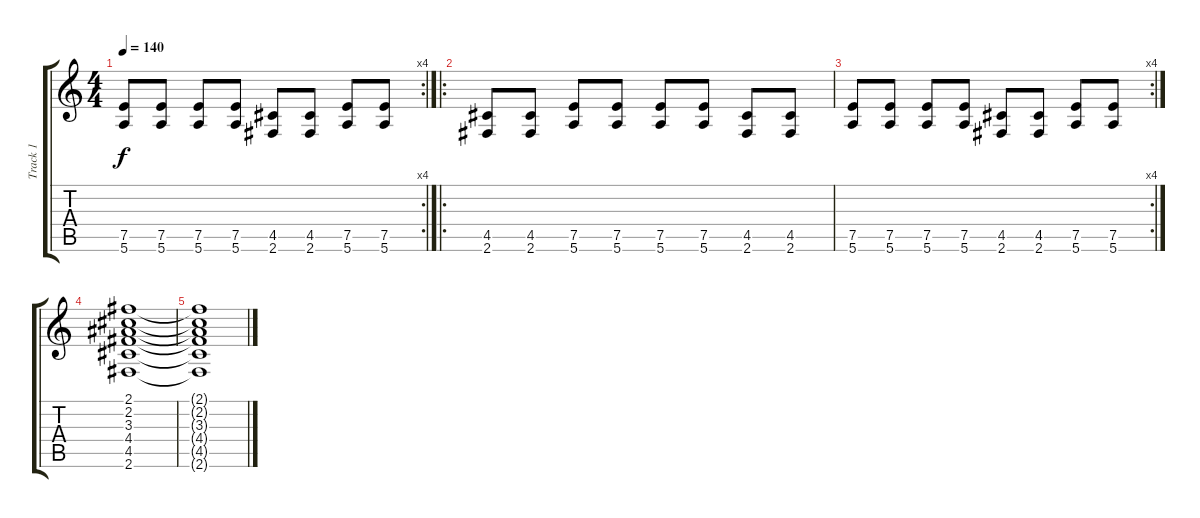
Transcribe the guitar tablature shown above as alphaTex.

\track ("Track 1" "Track 1") {instrument acousticguitarnylon}
\staff {score tabs}
\tuning (E4 B3 G3 D3 A2 E2) {hide}
\rc 4
\ts (4 4)
\tempo 140
\clef g2
\ks c
(7.5 5.6).8{dy f} (7.5 5.6).8 (7.5 5.6).8 (7.5 5.6).8 (4.5 2.6).8 (4.5 2.6).8 (7.5 5.6).8 (7.5 5.6).8 |
\ro
(4.5 2.6).8 (4.5 2.6).8 (7.5 5.6).8 (7.5 5.6).8 (7.5 5.6).8 (7.5 5.6).8 (4.5 2.6).8 (4.5 2.6).8 |
\rc 4
(7.5 5.6).8 (7.5 5.6).8 (7.5 5.6).8 (7.5 5.6).8 (4.5 2.6).8 (4.5 2.6).8 (7.5 5.6).8 (7.5 5.6).8 |
(2.1 2.2 3.3 4.4 4.5 2.6).1 |
(2.1{t} 2.2{t} 3.3{t} 4.4{t} 4.5{t} 2.6{t}).1
